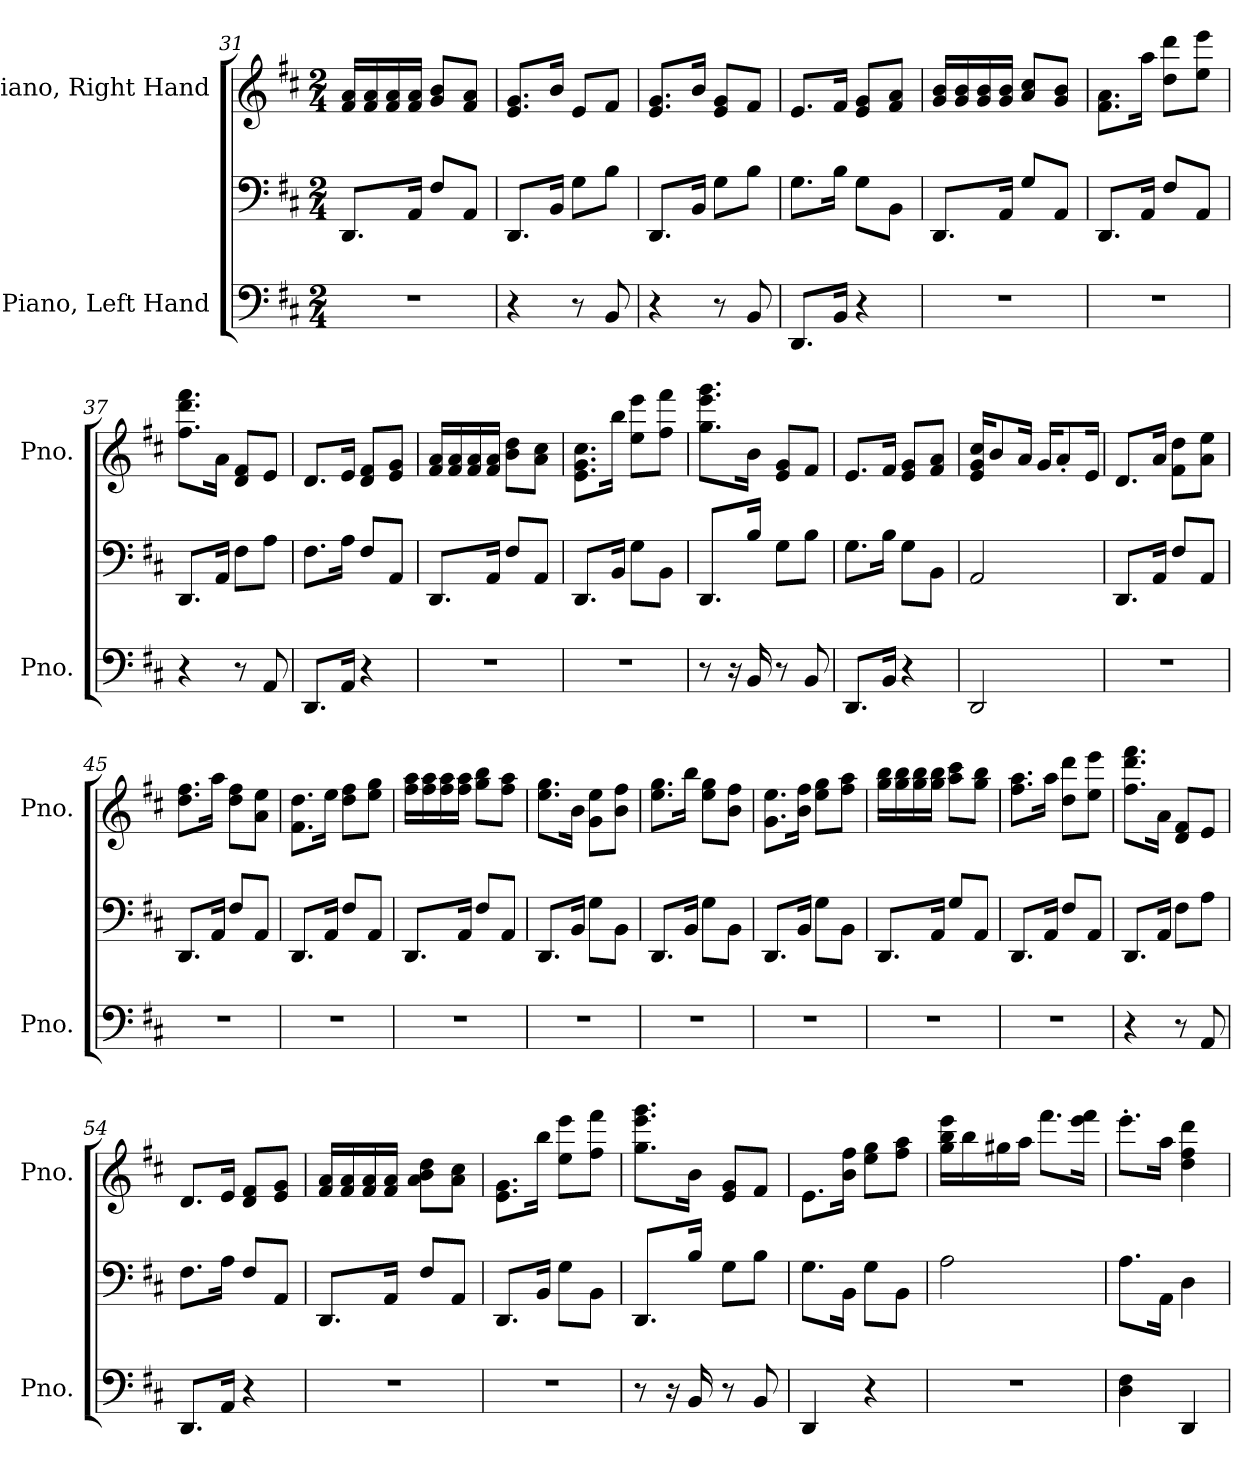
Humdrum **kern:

**kern	**kern	**kern
*part2	*part2	*part1
*staff3	*staff2	*staff1
*I"Piano, Left Hand	*	*I"Piano, Right Hand
*I'Pno.	*	*I'Pno.
*clefF4	*clefF4	*clefG2
*k[f#c#]	*k[f#c#]	*k[f#c#]
*M2/4	*M2/4	*M2/4
=31	=31	=31
2r	8.DD/L	16f#/ 16a/LL
.	.	16f#/ 16a/
.	.	16f#/ 16a/
.	16AA/Jk	16f#/ 16a/JJ
.	8F#/L	8g/ 8b/L
.	8AA/J	8f#/ 8a/J
!!LO:LB:g=z
=32	=32	=32
4r	8.DD/L	8.e/ 8.g/L
.	16BB/Jk	16b/Jk
8r	8G\L	8e/L
8BB/	8B\J	8f#/J
=33	=33	=33
4r	8.DD/L	8.e/ 8.g/L
.	16BB/Jk	16b/Jk
8r	8G\L	8e/ 8g/L
8BB/	8B\J	8f#/J
=34	=34	=34
8.DD/L	8.G\L	8.e/L
16BB/Jk	16B\Jk	16f#/Jk
4r	8G\L	8e/ 8g/L
.	8BB\J	8f#/ 8a/J
=35	=35	=35
2r	8.DD/L	16g/ 16b/LL
.	.	16g/ 16b/
.	.	16g/ 16b/
.	16AA/Jk	16g/ 16b/JJ
.	8G/L	8a/ 8cc#/L
.	8AA/J	8g/ 8b/J
=36	=36	=36
2r	8.DD/L	8.f#\ 8.a\L
.	16AA/Jk	16aa\Jk
.	8F#/L	8dd\ 8ddd\L
.	8AA/J	8ee\ 8eee\J
=37	=37	=37
4r	8.DD/L	8.ff#\ 8.ddd\ 8.fff#\L
.	16AA/Jk	16a\Jk
8r	8F#\L	8d/ 8f#/L
8AA/	8A\J	8e/J
=38	=38	=38
8.DD/L	8.F#\L	8.d/L
16AA/Jk	16A\Jk	16e/Jk
4r	8F#/L	8d/ 8f#/L
.	8AA/J	8e/ 8g/J
!!LO:LB:g=z
=39	=39	=39
2r	8.DD/L	16f#/ 16a/LL
.	.	16f#/ 16a/
.	.	16f#/ 16a/
.	16AA/Jk	16f#/ 16a/JJ
.	8F#/L	8b\ 8dd\L
.	8AA/J	8a\ 8cc#\J
=40	=40	=40
2r	8.DD/L	8.e\ 8.g\ 8.cc#\L
.	16BB/Jk	16bb\Jk
.	8G\L	8ee\ 8eee\L
.	8BB\J	8ff#\ 8fff#\J
=41	=41	=41
8r	8.DD/L	8.gg\ 8.eee\ 8.ggg\L
16r	.	.
16BB/	16B/Jk	16b\Jk
8r	8G\L	8e/ 8g/L
8BB/	8B\J	8f#/J
=42	=42	=42
8.DD/L	8.G\L	8.e/L
16BB/Jk	16B\Jk	16f#/Jk
4r	8G\L	8e/ 8g/L
.	8BB\J	8f#/ 8a/J
=43	=43	=43
2DD/	2AA/	16e/ 16g/ 16cc#/KL
.	.	8b/
.	.	16a/Jk
.	.	16g/KL
.	.	8a'/
.	.	16e/Jk
=44	=44	=44
2r	8.DD/L	8.d/L
.	16AA/Jk	16a/Jk
.	8F#/L	8f#\ 8dd\L
.	8AA/J	8a\ 8ee\J
!!LO:PB:g=z
=45	=45	=45
2r	8.DD/L	8.dd\ 8.ff#\L
.	16AA/Jk	16aa\Jk
.	8F#/L	8dd\ 8ff#\L
.	8AA/J	8a\ 8ee\J
=46	=46	=46
2r	8.DD/L	8.f#\ 8.dd\L
.	16AA/Jk	16ee\Jk
.	8F#/L	8dd\ 8ff#\L
.	8AA/J	8ee\ 8gg\J
=47	=47	=47
2r	8.DD/L	16ff#\ 16aa\LL
.	.	16ff#\ 16aa\
.	.	16ff#\ 16aa\
.	16AA/Jk	16ff#\ 16aa\JJ
.	8F#/L	8gg\ 8bb\L
.	8AA/J	8ff#\ 8aa\J
=48	=48	=48
2r	8.DD/L	8.ee\ 8.gg\L
.	16BB/Jk	16b\Jk
.	8G\L	8g\ 8ee\L
.	8BB\J	8b\ 8ff#\J
=49	=49	=49
2r	8.DD/L	8.ee\ 8.gg\L
.	16BB/Jk	16bb\Jk
.	8G\L	8ee\ 8gg\L
.	8BB\J	8b\ 8ff#\J
=50	=50	=50
2r	8.DD/L	8.g\ 8.ee\L
.	16BB/Jk	16b\ 16ff#\Jk
.	8G\L	8ee\ 8gg\L
.	8BB\J	8ff#\ 8aa\J
!!LO:LB:g=z
=51	=51	=51
2r	8.DD/L	16gg\ 16bb\LL
.	.	16gg\ 16bb\
.	.	16gg\ 16bb\
.	16AA/Jk	16gg\ 16bb\JJ
.	8G/L	8aa\ 8ccc#\L
.	8AA/J	8gg\ 8bb\J
=52	=52	=52
2r	8.DD/L	8.ff#\ 8.aa\L
.	16AA/Jk	16aa\Jk
.	8F#/L	8dd\ 8ddd\L
.	8AA/J	8ee\ 8eee\J
=53	=53	=53
4r	8.DD/L	8.ff#\ 8.ddd\ 8.fff#\L
.	16AA/Jk	16a\Jk
8r	8F#\L	8d/ 8f#/L
8AA/	8A\J	8e/J
=54	=54	=54
8.DD/L	8.F#\L	8.d/L
16AA/Jk	16A\Jk	16e/Jk
4r	8F#/L	8d/ 8f#/L
.	8AA/J	8e/ 8g/J
=55	=55	=55
2r	8.DD/L	16f#/ 16a/LL
.	.	16f#/ 16a/
.	.	16f#/ 16a/
.	16AA/Jk	16f#/ 16a/JJ
.	8F#/L	8a\ 8b\ 8dd\L
.	8AA/J	8a\ 8cc#\J
=56	=56	=56
2r	8.DD/L	8.e\ 8.g\L
.	16BB/Jk	16bb\Jk
.	8G\L	8ee\ 8eee\L
.	8BB\J	8ff#\ 8fff#\J
!!LO:LB:g=z
=57	=57	=57
8r	8.DD/L	8.gg\ 8.eee\ 8.ggg\L
16r	.	.
16BB/	16B/Jk	16b\Jk
8r	8G\L	8e/ 8g/L
8BB/	8B\J	8f#/J
=58	=58	=58
4DD/	8.G\L	8.e\L
.	16BB\Jk	16b\ 16ff#\Jk
4r	8G\L	8ee\ 8gg\L
.	8BB\J	8ff#\ 8aa\J
=59	=59	=59
2r	2A\	16gg\ 16bb\ 16eee\LL
.	.	16bb\
.	.	16gg#X\
.	.	16aa\JJ
.	.	8.fff#\L
.	.	16eee\ 16fff#\Jk
=60	=60	=60
4D\ 4F#\	8.A\L	8.eee'\L
.	16AA\Jk	16aa\Jk
4DD/	4D\	4dd\ 4ff#\ 4ddd\
=	=	=
*-	*-	*-
